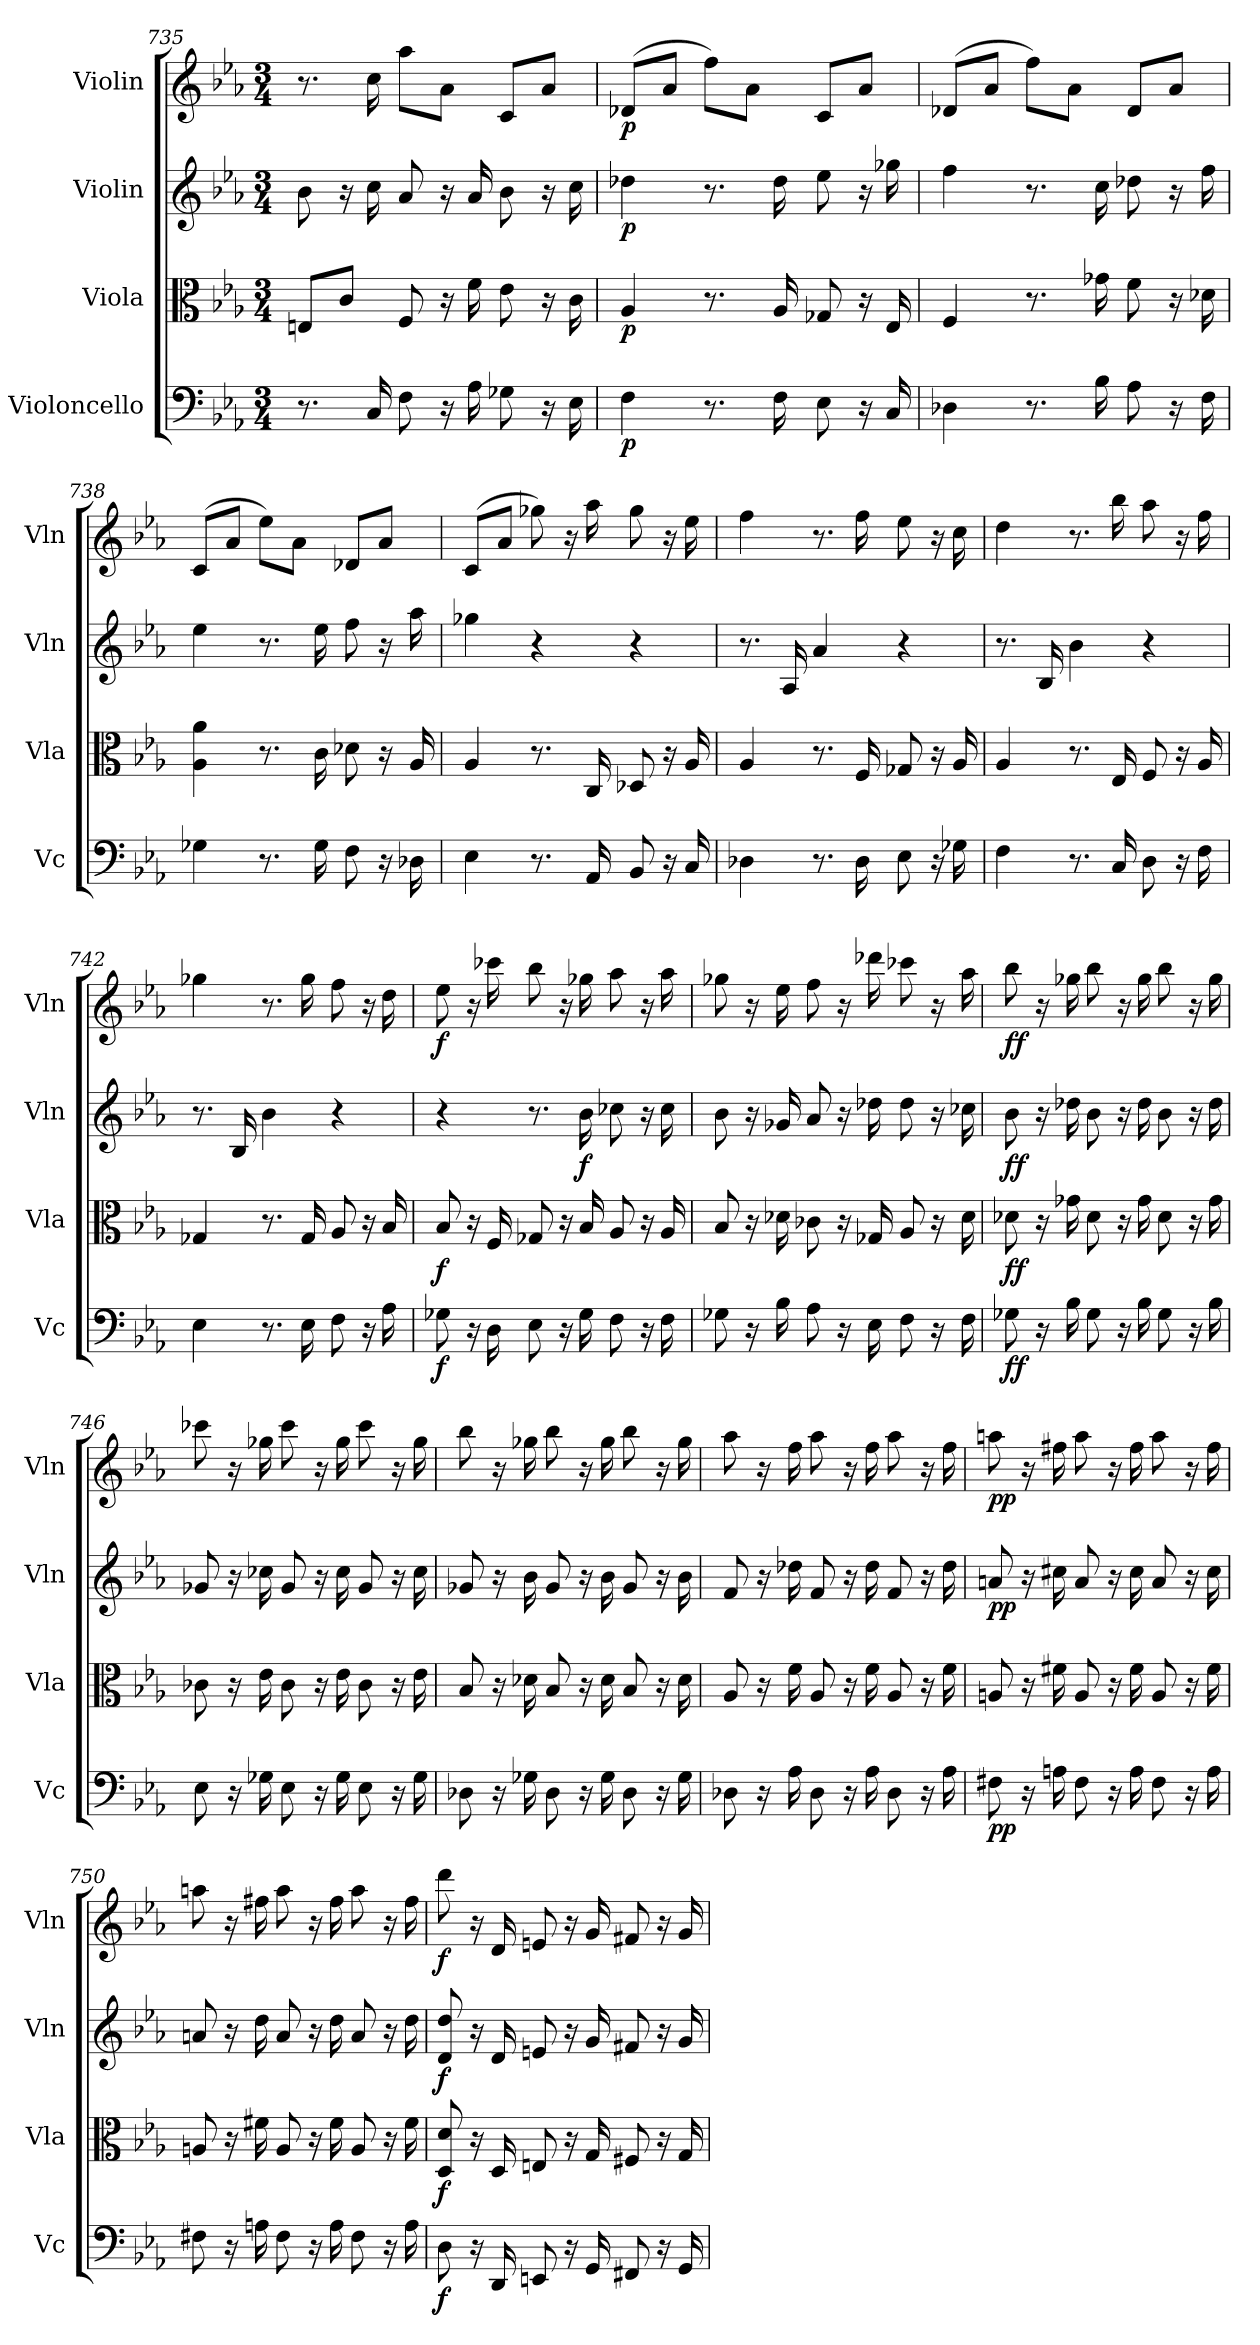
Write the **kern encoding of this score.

**kern	**dynam	**kern	**dynam	**kern	**dynam	**kern	**dynam
*part4	*part4	*part3	*part3	*part2	*part2	*part1	*part1
*staff4	*staff4	*staff3	*staff3	*staff2	*staff2	*staff1	*staff1
*I"Violoncello	*	*I"Viola	*	*I"Violin	*	*I"Violin	*
*I'Vc	*	*I'Vla	*	*I'Vln	*	*I'Vln	*
*clefF4	*	*clefC3	*	*clefG2	*	*clefG2	*
*k[b-e-a-]	*	*k[b-e-a-]	*	*k[b-e-a-]	*	*k[b-e-a-]	*
*M3/4	*	*M3/4	*	*M3/4	*	*M3/4	*
=735	=735	=735	=735	=735	=735	=735	=735
8.r	.	8En/L	.	8b-	.	8.r	.
.	.	8c/J	.	16r	.	.	.
16C	.	.	.	16cc	.	16cc	.
8F	.	8F	.	8a-	.	8aa-\L	.
16r	.	16r	.	16r	.	8a-\J	.
16A-	.	16f	.	16a-	.	.	.
8G-X	.	8e-	.	8b-	.	8c/L	.
16r	.	16r	.	16r	.	8a-/J	.
16E-	.	16c	.	16cc	.	.	.
=736	=736	=736	=736	=736	=736	=736	=736
4F	p	4A-	p	4dd-X	p	(8d-X/L	p
.	.	.	.	.	.	8a-/J	.
8.r	.	8.r	.	8.r	.	8ff\L)	.
.	.	.	.	.	.	8a-\J	.
16F	.	16A-	.	16dd-	.	.	.
8E-	.	8G-X	.	8ee-	.	8c/L	.
16r	.	16r	.	16r	.	8a-/J	.
16C	.	16E-	.	16gg-X	.	.	.
=737	=737	=737	=737	=737	=737	=737	=737
4D-X	.	4F	.	4ff	.	(8d-X/L	.
.	.	.	.	.	.	8a-/J	.
8.r	.	8.r	.	8.r	.	8ff\L)	.
.	.	.	.	.	.	8a-\J	.
16B-	.	16g-X	.	16cc	.	.	.
8A-	.	8f	.	8dd-X	.	8d-/L	.
16r	.	16r	.	16r	.	8a-/J	.
16F	.	16d-X	.	16ff	.	.	.
=738	=738	=738	=738	=738	=738	=738	=738
4G-X	.	4A- 4a-	.	4ee-	.	(8c/L	.
.	.	.	.	.	.	8a-/J	.
8.r	.	8.r	.	8.r	.	8ee-\L)	.
.	.	.	.	.	.	8a-\J	.
16G-	.	16c	.	16ee-	.	.	.
8F	.	8d-X	.	8ff	.	8d-X/L	.
16r	.	16r	.	16r	.	8a-/J	.
16D-X	.	16A-	.	16aa-	.	.	.
=739	=739	=739	=739	=739	=739	=739	=739
4E-	.	4A-	.	4gg-X	.	(8c/L	.
.	.	.	.	.	.	8a-/J	.
8.r	.	8.r	.	4r	.	8gg-X)	.
.	.	.	.	.	.	16r	.
16AA-	.	16C	.	.	.	16aa-	.
8BB-	.	8D-X	.	4r	.	8gg-	.
16r	.	16r	.	.	.	16r	.
16C	.	16A-	.	.	.	16ee-	.
=740	=740	=740	=740	=740	=740	=740	=740
4D-X	.	4A-	.	8.r	.	4ff	.
.	.	.	.	16A-	.	.	.
8.r	.	8.r	.	4a-	.	8.r	.
16D-	.	16F	.	.	.	16ff	.
8E-	.	8G-X	.	4r	.	8ee-	.
16r	.	16r	.	.	.	16r	.
16G-X	.	16A-	.	.	.	16cc	.
=741	=741	=741	=741	=741	=741	=741	=741
4F	.	4A-	.	8.r	.	4dd	.
.	.	.	.	16B-	.	.	.
8.r	.	8.r	.	4b-	.	8.r	.
16C	.	16E-	.	.	.	16bb-	.
8D	.	8F	.	4r	.	8aa-	.
16r	.	16r	.	.	.	16r	.
16F	.	16A-	.	.	.	16ff	.
=742	=742	=742	=742	=742	=742	=742	=742
4E-	.	4G-X	.	8.r	.	4gg-X	.
.	.	.	.	16B-	.	.	.
8.r	.	8.r	.	4b-	.	8.r	.
16E-	.	16G-	.	.	.	16gg-	.
8F	.	8A-	.	4r	.	8ff	.
16r	.	16r	.	.	.	16r	.
16A-	.	16B-	.	.	.	16dd	.
=743	=743	=743	=743	=743	=743	=743	=743
8G-X	f	8B-	f	4r	.	8ee-	f
16r	.	16r	.	.	.	16r	.
16D	.	16F	.	.	.	16ccc-X	.
8E-	.	8G-X	.	8.r	.	8bb-	.
16r	.	16r	.	.	.	16r	.
16G-	.	16B-	.	16b-	f	16gg-X	.
8F	.	8A-	.	8cc-X	.	8aa-	.
16r	.	16r	.	16r	.	16r	.
16F	.	16A-	.	16cc-	.	16aa-	.
=744	=744	=744	=744	=744	=744	=744	=744
8G-X	.	8B-	.	8b-	.	8gg-X	.
16r	.	16r	.	16r	.	16r	.
16B-	.	16d-X	.	16g-X	.	16ee-	.
8A-	.	8c-X	.	8a-	.	8ff	.
16r	.	16r	.	16r	.	16r	.
16E-	.	16G-X	.	16dd-X	.	16ddd-X	.
8F	.	8A-	.	8dd-	.	8ccc-X	.
16r	.	16r	.	16r	.	16r	.
16F	.	16d-	.	16cc-X	.	16aa-	.
=745	=745	=745	=745	=745	=745	=745	=745
8G-X	ff	8d-X	ff	8b-	ff	8bb-	ff
16r	.	16r	.	16r	.	16r	.
16B-	.	16g-X	.	16dd-X	.	16gg-X	.
8G-	.	8d-	.	8b-	.	8bb-	.
16r	.	16r	.	16r	.	16r	.
16B-	.	16g-	.	16dd-	.	16gg-	.
8G-	.	8d-	.	8b-	.	8bb-	.
16r	.	16r	.	16r	.	16r	.
16B-	.	16g-	.	16dd-	.	16gg-	.
=746	=746	=746	=746	=746	=746	=746	=746
8E-	.	8c-X	.	8g-X	.	8ccc-X	.
16r	.	16r	.	16r	.	16r	.
16G-X	.	16e-	.	16cc-X	.	16gg-X	.
8E-	.	8c-	.	8g-	.	8ccc-	.
16r	.	16r	.	16r	.	16r	.
16G-	.	16e-	.	16cc-	.	16gg-	.
8E-	.	8c-	.	8g-	.	8ccc-	.
16r	.	16r	.	16r	.	16r	.
16G-	.	16e-	.	16cc-	.	16gg-	.
=747	=747	=747	=747	=747	=747	=747	=747
8D-X	.	8B-	.	8g-X	.	8bb-	.
16r	.	16r	.	16r	.	16r	.
16G-X	.	16d-X	.	16b-	.	16gg-X	.
8D-	.	8B-	.	8g-	.	8bb-	.
16r	.	16r	.	16r	.	16r	.
16G-	.	16d-	.	16b-	.	16gg-	.
8D-	.	8B-	.	8g-	.	8bb-	.
16r	.	16r	.	16r	.	16r	.
16G-	.	16d-	.	16b-	.	16gg-	.
=748	=748	=748	=748	=748	=748	=748	=748
8D-X	.	8A-	.	8f	.	8aa-	.
16r	.	16r	.	16r	.	16r	.
16A-	.	16f	.	16dd-X	.	16ff	.
8D-	.	8A-	.	8f	.	8aa-	.
16r	.	16r	.	16r	.	16r	.
16A-	.	16f	.	16dd-	.	16ff	.
8D-	.	8A-	.	8f	.	8aa-	.
16r	.	16r	.	16r	.	16r	.
16A-	.	16f	.	16dd-	.	16ff	.
=749	=749	=749	=749	=749	=749	=749	=749
8F#X	pp	8An	.	8an	pp	8aan	pp
16r	.	16r	.	16r	.	16r	.
16An	.	16f#X	.	16cc#X	.	16ff#X	.
8F#	.	8A	.	8a	.	8aa	.
16r	.	16r	.	16r	.	16r	.
16A	.	16f#	.	16cc#	.	16ff#	.
8F#	.	8A	.	8a	.	8aa	.
16r	.	16r	.	16r	.	16r	.
16A	.	16f#	.	16cc#	.	16ff#	.
=750	=750	=750	=750	=750	=750	=750	=750
8F#X	.	8An	.	8an	.	8aan	.
16r	.	16r	.	16r	.	16r	.
16An	.	16f#X	.	16dd	.	16ff#X	.
8F#	.	8A	.	8a	.	8aa	.
16r	.	16r	.	16r	.	16r	.
16A	.	16f#	.	16dd	.	16ff#	.
8F#	.	8A	.	8a	.	8aa	.
16r	.	16r	.	16r	.	16r	.
16A	.	16f#	.	16dd	.	16ff#	.
=751	=751	=751	=751	=751	=751	=751	=751
8D	f	8D 8d	f	8d 8dd	f	8ddd	f
16r	.	16r	.	16r	.	16r	.
16DD	.	16D	.	16d	.	16d	.
8EEn	.	8En	.	8en	.	8en	.
16r	.	16r	.	16r	.	16r	.
16GG	.	16G	.	16g	.	16g	.
8FF#X	.	8F#X	.	8f#X	.	8f#X	.
16r	.	16r	.	16r	.	16r	.
16GG	.	16G	.	16g	.	16g	.
=	=	=	=	=	=	=	=
*-	*-	*-	*-	*-	*-	*-	*-
